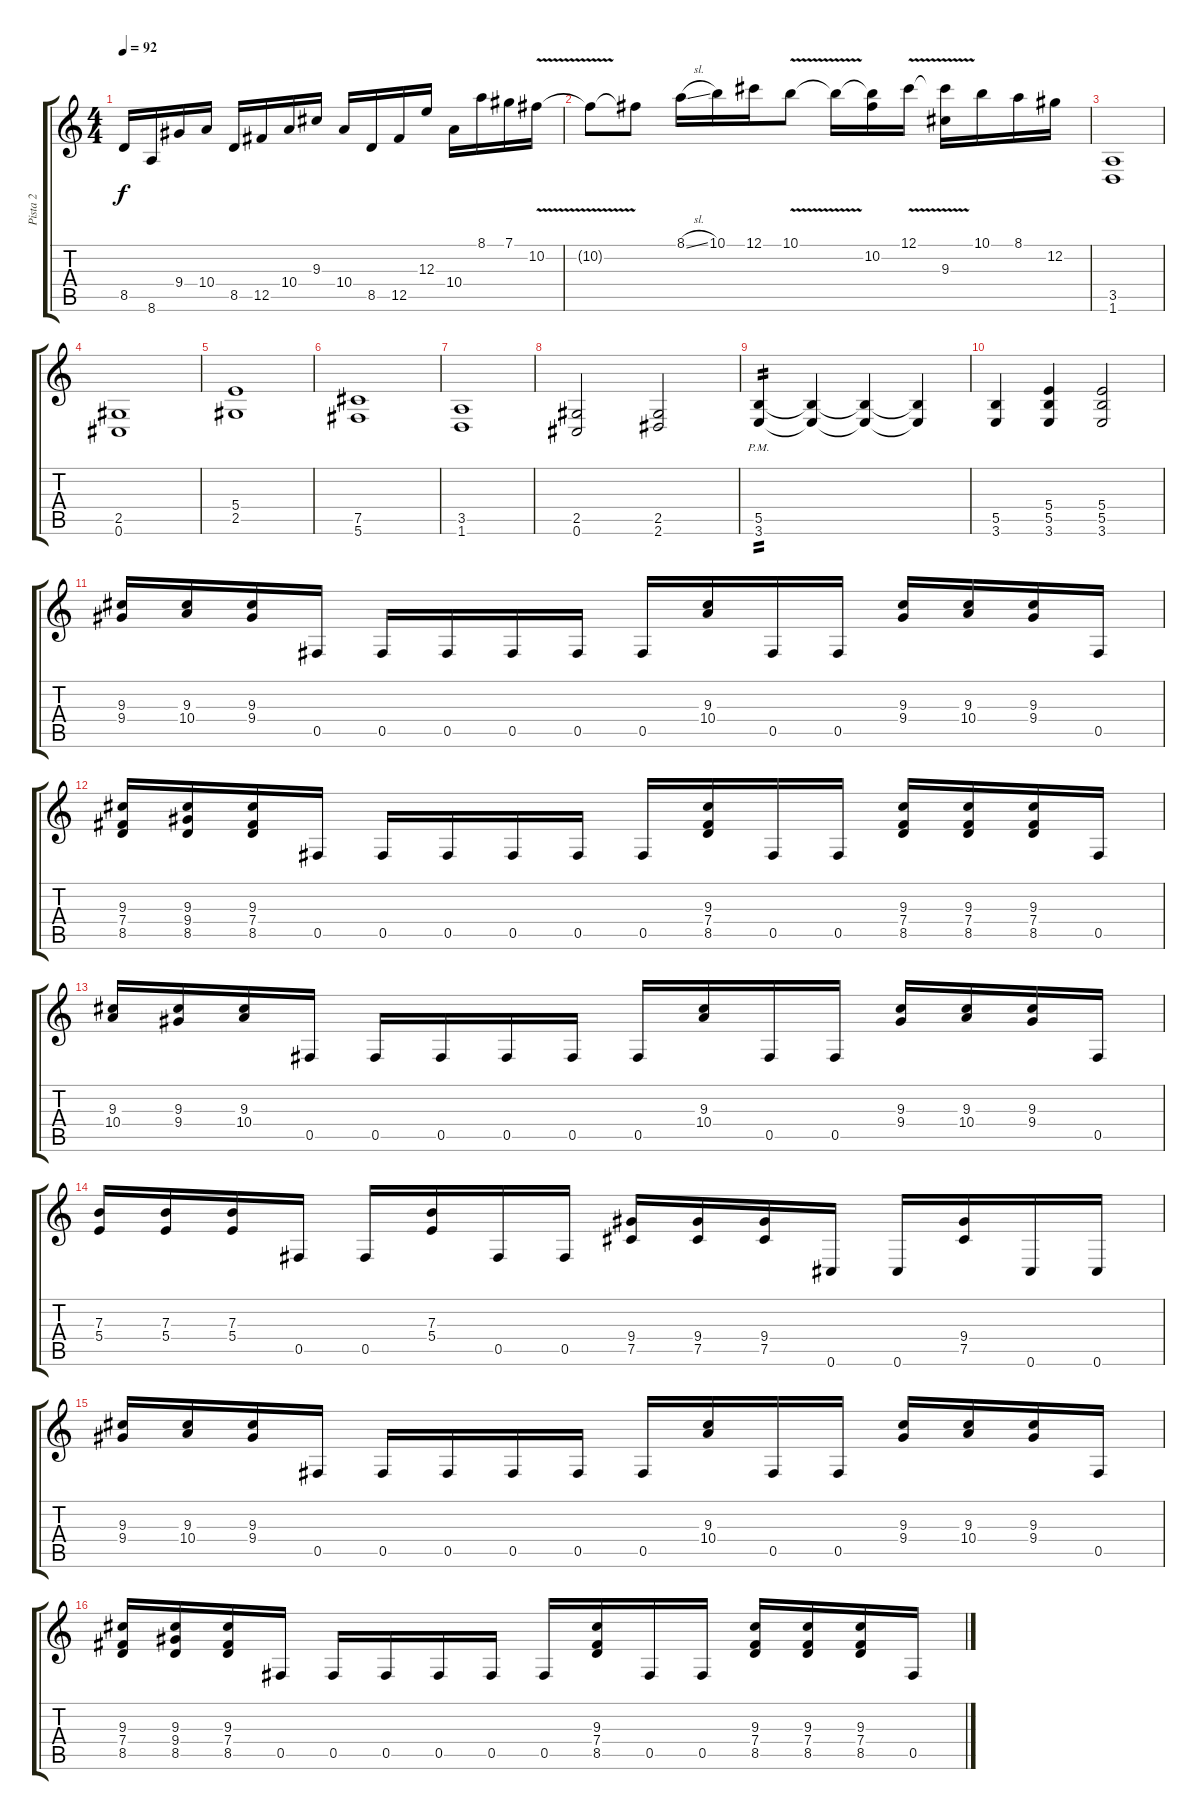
\track ("Pista 2" "Pista 2") {instrument distortionguitar}
\staff {score tabs}
\tuning (Db4 Ab3 E3 B2 Gb2 Db2) {hide}
\ts (4 4)
\tempo 92
\clef g2
\ks c
8.5.16{dy f} 8.6.16 9.4.16 10.4.16 8.5.16 12.5.16 10.4.16 9.3.16 10.4.16 8.5.16 12.5.16 12.3.16 10.4.16 8.1.16 7.1.16 10.2{v}.16 |
10.2{t}.8 10.2{t}.8 8.1{sl}.16 10.1.16 12.1.16 10.1{v}.8 10.1{t}.16 (10.1{t} 10.2).16 12.1{v}.16 (12.1{t} 9.3).16 10.1.16 8.1.16 12.2.16 |
(3.5 1.6).1 |
(2.5 0.6).1 |
(5.4 2.5).1 |
(7.5 5.6).1 |
(3.5 1.6).1 |
(2.5 0.6).2 (2.5 2.6).2 |
(5.5{pm} 3.6{pm}).4{tp 2} (5.5{t} 3.6{t}).4 (5.5{t} 3.6{t}).4 (5.5{t} 3.6{t}).4 |
(5.5 3.6).4 (5.4 5.5 3.6).4 (5.4 5.5 3.6).2 |
(9.3 9.4).16 (9.3 10.4).16 (9.3 9.4).16 0.5.16 0.5.16 0.5.16 0.5.16 0.5.16 0.5.16 (9.3 10.4).16 0.5.16 0.5.16 (9.3 9.4).16 (9.3 10.4).16 (9.3 9.4).16 0.5.16 |
(9.3 7.4 8.5).16 (9.3 9.4 8.5).16 (9.3 7.4 8.5).16 0.5.16 0.5.16 0.5.16 0.5.16 0.5.16 0.5.16 (9.3 7.4 8.5).16 0.5.16 0.5.16 (9.3 7.4 8.5).16 (9.3 7.4 8.5).16 (9.3 7.4 8.5).16 0.5.16 |
(9.3 10.4).16 (9.3 9.4).16 (9.3 10.4).16 0.5.16 0.5.16 0.5.16 0.5.16 0.5.16 0.5.16 (9.3 10.4).16 0.5.16 0.5.16 (9.3 9.4).16 (9.3 10.4).16 (9.3 9.4).16 0.5.16 |
(7.3 5.4).16 (7.3 5.4).16 (7.3 5.4).16 0.5.16 0.5.16 (7.3 5.4).16 0.5.16 0.5.16 (9.4 7.5).16 (9.4 7.5).16 (9.4 7.5).16 0.6.16 0.6.16 (9.4 7.5).16 0.6.16 0.6.16 |
(9.3 9.4).16 (9.3 10.4).16 (9.3 9.4).16 0.5.16 0.5.16 0.5.16 0.5.16 0.5.16 0.5.16 (9.3 10.4).16 0.5.16 0.5.16 (9.3 9.4).16 (9.3 10.4).16 (9.3 9.4).16 0.5.16 |
(9.3 7.4 8.5).16 (9.3 9.4 8.5).16 (9.3 7.4 8.5).16 0.5.16 0.5.16 0.5.16 0.5.16 0.5.16 0.5.16 (9.3 7.4 8.5).16 0.5.16 0.5.16 (9.3 7.4 8.5).16 (9.3 7.4 8.5).16 (9.3 7.4 8.5).16 0.5.16
